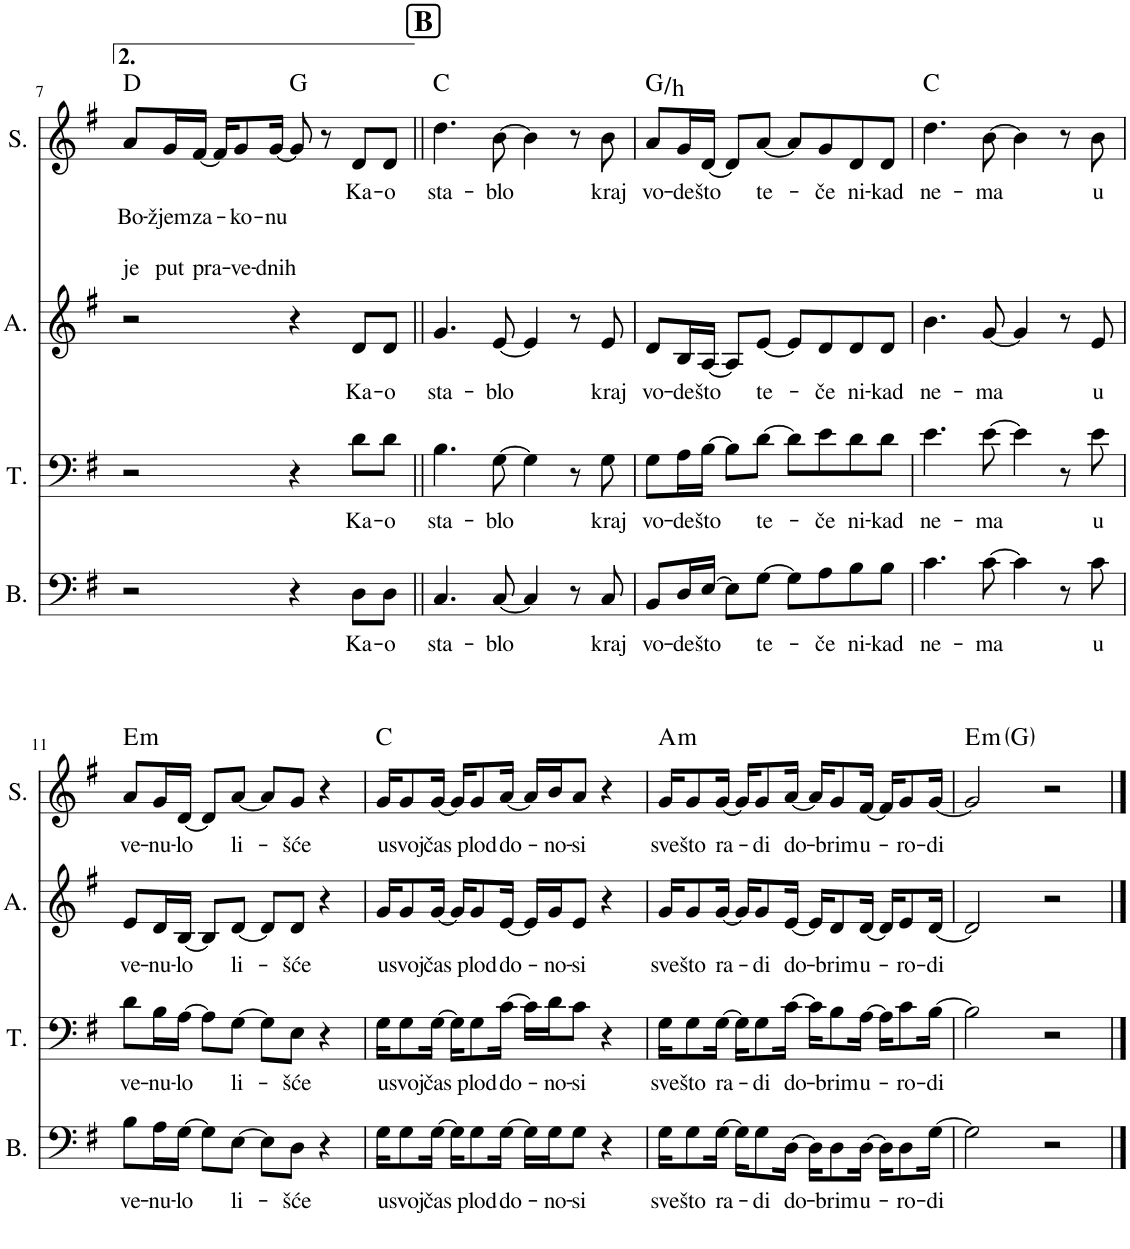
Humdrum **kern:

**kern	**text	**kern	**text	**kern	**text	**kern	**text	**text	**text	**text	**harte
*part4	*part4	*part3	*part3	*part2	*part2	*part1	*part1	*part1	*part1	*part1	*part1
*staff4	*staff4	*staff3	*staff3	*staff2	*staff2	*staff1	*staff1	*staff1	*staff1	*staff1	*
*I"Bass	*	*I"Tenor	*	*I"Alto	*	*I"Soprano	*	*	*	*	*
*I'B.	*	*I'T.	*	*I'A.	*	*I'S.	*	*	*	*	*
!!LO:PB:g=z
*clefF4	*	*clefF4	*	*clefG2	*	*clefG2	*	*	*	*	*
*k[f#]	*	*k[f#]	*	*k[f#]	*	*k[f#]	*	*	*	*	*
*M4/4	*	*M4/4	*	*M4/4	*	*M4/4	*	*	*	*	*
=7	=7	=7	=7	=7	=7	=7	=7	=7	=7	=7	=7
!	!	!	!	!	!	!	!	!LO:LY:b	!	!LO:LY:b	!
2r	.	2r	.	2r	.	8a/L	.	Bo-	.	je	D:maj
!	!	!	!	!	!	!	!	!LO:LY:b	!	!LO:LY:b	!
.	.	.	.	.	.	16g/L	.	-žjem	.	put	.
!	!	!	!	!	!	!	!	!LO:LY:b	!	!LO:LY:b	!
.	.	.	.	.	.	[16f#/JJ	.	za-	.	pra-	.
.	.	.	.	.	.	16f#/KL]	.	.	.	.	.
!	!	!	!	!	!	!	!	!LO:LY:b	!	!LO:LY:b	!
.	.	.	.	.	.	8g/	.	-ko-	.	-ve-	.
!	!	!	!	!	!	!	!	!LO:LY:b	!	!LO:LY:b	!
.	.	.	.	.	.	[16g/Jk	.	-nu	.	-dnih	.
4r	.	4r	.	4r	.	8g/]	.	.	.	.	G:maj
.	.	.	.	.	.	8r	.	.	.	.	.
!	!LO:LY:b	!	!LO:LY:b	!	!LO:LY:b	!	!LO:LY:b	!	!	!	!
8D\L	Ka-	8d\L	Ka-	8d/L	Ka-	8d/L	Ka-	.	.	.	.
!	!LO:LY:b	!	!LO:LY:b	!	!LO:LY:b	!	!LO:LY:b	!	!	!	!
8D\J	-o	8d\J	-o	8d/J	-o	8d/J	-o	.	.	.	.
!!LO:REH:place=s1:a:B:cj:fs=14:t=B
=8||	=8||	=8||	=8||	=8||	=8||	=8||	=8||	=8||	=8||	=8||	=8||
!	!LO:LY:b	!	!LO:LY:b	!	!LO:LY:b	!	!LO:LY:b	!	!	!	!
4.C/	sta-	4.B\	sta-	4.g/	sta-	4.dd\	sta-	.	.	.	C:maj
!	!LO:LY:b	!	!LO:LY:b	!	!LO:LY:b	!	!LO:LY:b	!	!	!	!
[8C/	-blo	[8G\	-blo	[8e/	-blo	[8b\	-blo	.	.	.	.
4C/]	.	4G\]	.	4e/]	.	4b\]	.	.	.	.	.
8r	.	8r	.	8r	.	8r	.	.	.	.	.
!	!LO:LY:b	!	!LO:LY:b	!	!LO:LY:b	!	!LO:LY:b	!	!	!	!
8C/	kraj	8G\	kraj	8e/	kraj	8b\	kraj	.	.	.	.
=9	=9	=9	=9	=9	=9	=9	=9	=9	=9	=9	=9
!	!LO:LY:b	!	!LO:LY:b	!	!LO:LY:b	!	!LO:LY:b	!	!	!	!
8BB/L	vo-	8G\L	vo-	8d/L	vo-	8a/L	vo-	.	.	.	G:maj/3
!	!LO:LY:b	!	!LO:LY:b	!	!LO:LY:b	!	!LO:LY:b	!	!	!	!
16D/L	-de	16A\L	-de	16B/L	-de	16g/L	-de	.	.	.	.
!	!LO:LY:b	!	!LO:LY:b	!	!LO:LY:b	!	!LO:LY:b	!	!	!	!
[16E/JJ	što	[16B\JJ	što	[16A/JJ	što	[16d/JJ	što	.	.	.	.
8E\L]	.	8B\L]	.	8A/L]	.	8d/L]	.	.	.	.	.
!	!LO:LY:b	!	!LO:LY:b	!	!LO:LY:b	!	!LO:LY:b	!	!	!	!
[8G\J	te-	[8d\J	te-	[8e/J	te-	[8a/J	te-	.	.	.	.
8G\L]	.	8d\L]	.	8e/L]	.	8a/L]	.	.	.	.	.
!	!LO:LY:b	!	!LO:LY:b	!	!LO:LY:b	!	!LO:LY:b	!	!	!	!
8A\	-če	8e\	-če	8d/	-če	8g/	-če	.	.	.	.
!	!LO:LY:b	!	!LO:LY:b	!	!LO:LY:b	!	!LO:LY:b	!	!	!	!
8B\	ni-	8d\	ni-	8d/	ni-	8d/	ni-	.	.	.	.
!	!LO:LY:b	!	!LO:LY:b	!	!LO:LY:b	!	!LO:LY:b	!	!	!	!
8B\J	-kad	8d\J	-kad	8d/J	-kad	8d/J	-kad	.	.	.	.
=10	=10	=10	=10	=10	=10	=10	=10	=10	=10	=10	=10
!	!LO:LY:b	!	!LO:LY:b	!	!LO:LY:b	!	!LO:LY:b	!	!	!	!
4.c\	ne-	4.e\	ne-	4.b\	ne-	4.dd\	ne-	.	.	.	C:maj
!	!LO:LY:b	!	!LO:LY:b	!	!LO:LY:b	!	!LO:LY:b	!	!	!	!
[8c\	-ma	[8e\	-ma	[8g/	-ma	[8b\	-ma	.	.	.	.
4c\]	.	4e\]	.	4g/]	.	4b\]	.	.	.	.	.
8r	.	8r	.	8r	.	8r	.	.	.	.	.
!	!LO:LY:b	!	!LO:LY:b	!	!LO:LY:b	!	!LO:LY:b	!	!	!	!
8c\	u	8e\	u	8e/	u	8b\	u	.	.	.	.
!!LO:LB:g=z
=11	=11	=11	=11	=11	=11	=11	=11	=11	=11	=11	=11
!	!LO:LY:b	!	!LO:LY:b	!	!LO:LY:b	!	!LO:LY:b	!	!	!	!LO:H:kt=m
8B\L	ve-	8d\L	ve-	8e/L	ve-	8a/L	ve-	.	.	.	E:min
!	!LO:LY:b	!	!LO:LY:b	!	!LO:LY:b	!	!LO:LY:b	!	!	!	!
16A\L	-nu-	16B\L	-nu-	16d/L	-nu-	16g/L	-nu-	.	.	.	.
!	!LO:LY:b	!	!LO:LY:b	!	!LO:LY:b	!	!LO:LY:b	!	!	!	!
[16G\JJ	-lo	[16A\JJ	-lo	[16B/JJ	-lo	[16d/JJ	-lo	.	.	.	.
8G\L]	.	8A\L]	.	8B/L]	.	8d/L]	.	.	.	.	.
!	!LO:LY:b	!	!LO:LY:b	!	!LO:LY:b	!	!LO:LY:b	!	!	!	!
[8E\J	li-	[8G\J	li-	[8d/J	li-	[8a/J	li-	.	.	.	.
8E\L]	.	8G\L]	.	8d/L]	.	8a/L]	.	.	.	.	.
!	!LO:LY:b	!	!LO:LY:b	!	!LO:LY:b	!	!LO:LY:b	!	!	!	!
8D\J	-šće	8E\J	-šće	8d/J	-šće	8g/J	-šće	.	.	.	.
4r	.	4r	.	4r	.	4r	.	.	.	.	.
=12	=12	=12	=12	=12	=12	=12	=12	=12	=12	=12	=12
!	!LO:LY:b	!	!LO:LY:b	!	!LO:LY:b	!	!LO:LY:b	!	!	!	!
16G\KL	u	16G\KL	u	16g/KL	u	16g/KL	u	.	.	.	C:maj
!	!LO:LY:b	!	!LO:LY:b	!	!LO:LY:b	!	!LO:LY:b	!	!	!	!
8G\	svoj	8G\	svoj	8g/	svoj	8g/	svoj	.	.	.	.
!	!LO:LY:b	!	!LO:LY:b	!	!LO:LY:b	!	!LO:LY:b	!	!	!	!
[16G\Jk	čas	[16G\Jk	čas	[16g/Jk	čas	[16g/Jk	čas	.	.	.	.
16G\KL]	.	16G\KL]	.	16g/KL]	.	16g/KL]	.	.	.	.	.
!	!LO:LY:b	!	!LO:LY:b	!	!LO:LY:b	!	!LO:LY:b	!	!	!	!
8G\	plod	8G\	plod	8g/	plod	8g/	plod	.	.	.	.
!	!LO:LY:b	!	!LO:LY:b	!	!LO:LY:b	!	!LO:LY:b	!	!	!	!
[16G\Jk	do-	[16c\Jk	do-	[16e/Jk	do-	[16a/Jk	do-	.	.	.	.
16G\LL]	.	16c\LL]	.	16e/LL]	.	16a/LL]	.	.	.	.	.
!	!LO:LY:b	!	!LO:LY:b	!	!LO:LY:b	!	!LO:LY:b	!	!	!	!
16G\J	-no-	16d\J	-no-	16g/J	-no-	16b/J	-no-	.	.	.	.
!	!LO:LY:b	!	!LO:LY:b	!	!LO:LY:b	!	!LO:LY:b	!	!	!	!
8G\J	-si	8c\J	-si	8e/J	-si	8a/J	-si	.	.	.	.
4r	.	4r	.	4r	.	4r	.	.	.	.	.
=13	=13	=13	=13	=13	=13	=13	=13	=13	=13	=13	=13
!	!LO:LY:b	!	!LO:LY:b	!	!LO:LY:b	!	!LO:LY:b	!	!	!	!LO:H:kt=m
16G\KL	sve	16G\KL	sve	16g/KL	sve	16g/KL	sve	.	.	.	A:min
!	!LO:LY:b	!	!LO:LY:b	!	!LO:LY:b	!	!LO:LY:b	!	!	!	!
8G\	što	8G\	što	8g/	što	8g/	što	.	.	.	.
!	!LO:LY:b	!	!LO:LY:b	!	!LO:LY:b	!	!LO:LY:b	!	!	!	!
[16G\Jk	ra-	[16G\Jk	ra-	[16g/Jk	ra-	[16g/Jk	ra-	.	.	.	.
16G\KL]	.	16G\KL]	.	16g/KL]	.	16g/KL]	.	.	.	.	.
!	!LO:LY:b	!	!LO:LY:b	!	!LO:LY:b	!	!LO:LY:b	!	!	!	!
8G\	-di	8G\	-di	8g/	-di	8g/	-di	.	.	.	.
!	!LO:LY:b	!	!LO:LY:b	!	!LO:LY:b	!	!LO:LY:b	!	!	!	!
[16D\Jk	do-	[16c\Jk	do-	[16e/Jk	do-	[16a/Jk	do-	.	.	.	.
16D\KL]	.	16c\KL]	.	16e/KL]	.	16a/KL]	.	.	.	.	.
!	!LO:LY:b	!	!LO:LY:b	!	!LO:LY:b	!	!LO:LY:b	!	!	!	!
8D\	-brim	8B\	-brim	8d/	-brim	8g/	-brim	.	.	.	.
!	!LO:LY:b	!	!LO:LY:b	!	!LO:LY:b	!	!LO:LY:b	!	!	!	!
[16D\Jk	u-	[16A\Jk	u-	[16d/Jk	u-	[16f#/Jk	u-	.	.	.	.
16D\KL]	.	16A\KL]	.	16d/KL]	.	16f#/KL]	.	.	.	.	.
!	!LO:LY:b	!	!LO:LY:b	!	!LO:LY:b	!	!LO:LY:b	!	!	!	!
8D\	-ro-	8c\	-ro-	8e/	-ro-	8g/	-ro-	.	.	.	.
!	!LO:LY:b	!	!LO:LY:b	!	!LO:LY:b	!	!LO:LY:b	!	!	!	!
[16G\Jk	-di	[16B\Jk	-di	[16d/Jk	-di	[16g/Jk	-di	.	.	.	.
=14	=14	=14	=14	=14	=14	=14	=14	=14	=14	=14	=14
!	!	!	!	!	!	!	!	!	!	!	!LO:H:kt=m
*	*	*	*	*	*	*^	*	*	*	*	*
2G\]	.	2B\]	.	2d/]	.	2g/]	4ryy	.	.	.	.	E:min
.	.	.	.	.	.	.	2.ryy	.	.	.	.	G:maj
2r	.	2r	.	2r	.	2r	.	.	.	.	.	.
*	*	*	*	*	*	*v	*v	*	*	*	*	*
==	==	==	==	==	==	==	==	==	==	==	==
*-	*-	*-	*-	*-	*-	*-	*-	*-	*-	*-	*-
